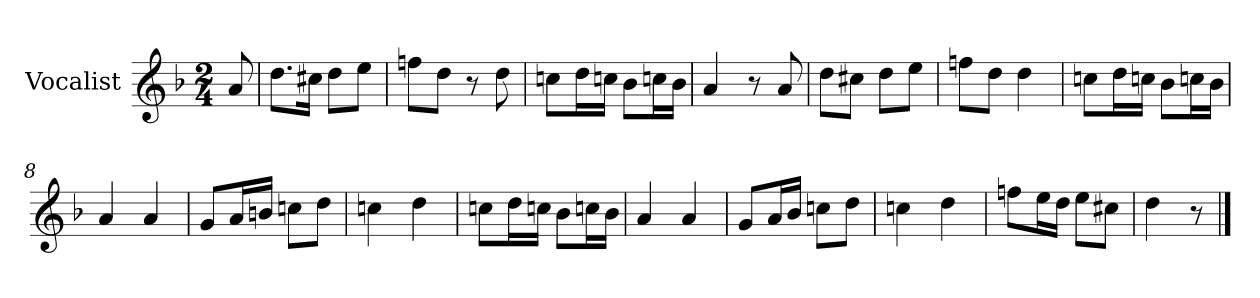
**kern
*part1
*staff1
*I"Vocalist
*k[b-]
*d:
*M2/4
=
8a
=1
8.ddL
16cc#XJk
8ddL
8eeJ
=2
8ffnL
8ddJ
8r
8dd
=3
8ccnL
16ddL
16ccnJJ
8b-L
16ccnL
16b-JJ
=4
4a
8r
8a
=5
8ddL
8cc#XJ
8ddL
8eeJ
=6
8ffnL
8ddJ
4dd
=7
8ccnL
16ddL
16ccnJJ
8b-L
16ccnL
16b-JJ
=8
4a
4a
=9
8gL
16aL
16bnJJ
8ccnL
8ddJ
=10
4ccn
4dd
=11
8ccnL
16ddL
16ccnJJ
8b-L
16ccnL
16b-JJ
=12
4a
4a
=13
8gL
16aL
16b-JJ
8ccnL
8ddJ
=14
4ccn
4dd
=15
8ffnL
16eeL
16ddJJ
8eeL
8cc#XJ
=16
4dd
8r
==
*-
